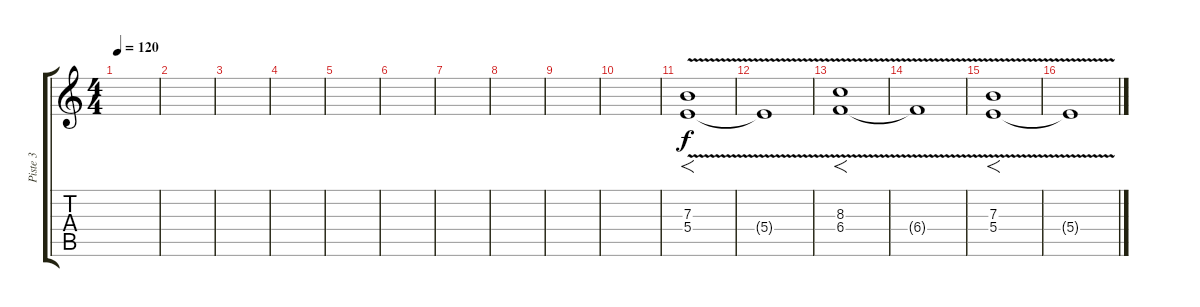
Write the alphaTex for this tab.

\track ("Piste 3" "Piste 3") {instrument distortionguitar}
\staff {score tabs}
\tuning (Db4 Ab3 E3 B2 Gb2 Db2) {hide}
\ts (4 4)
\tempo 120
\clef g2
\ks c
|
|
|
|
|
|
|
|
|
|
(7.3 5.4{v}).1{f volume 13} |
5.4{t}.1 |
(8.3 6.4{v}).1{f} |
6.4{t}.1 |
(7.3 5.4{v}).1{f} |
5.4{t}.1
